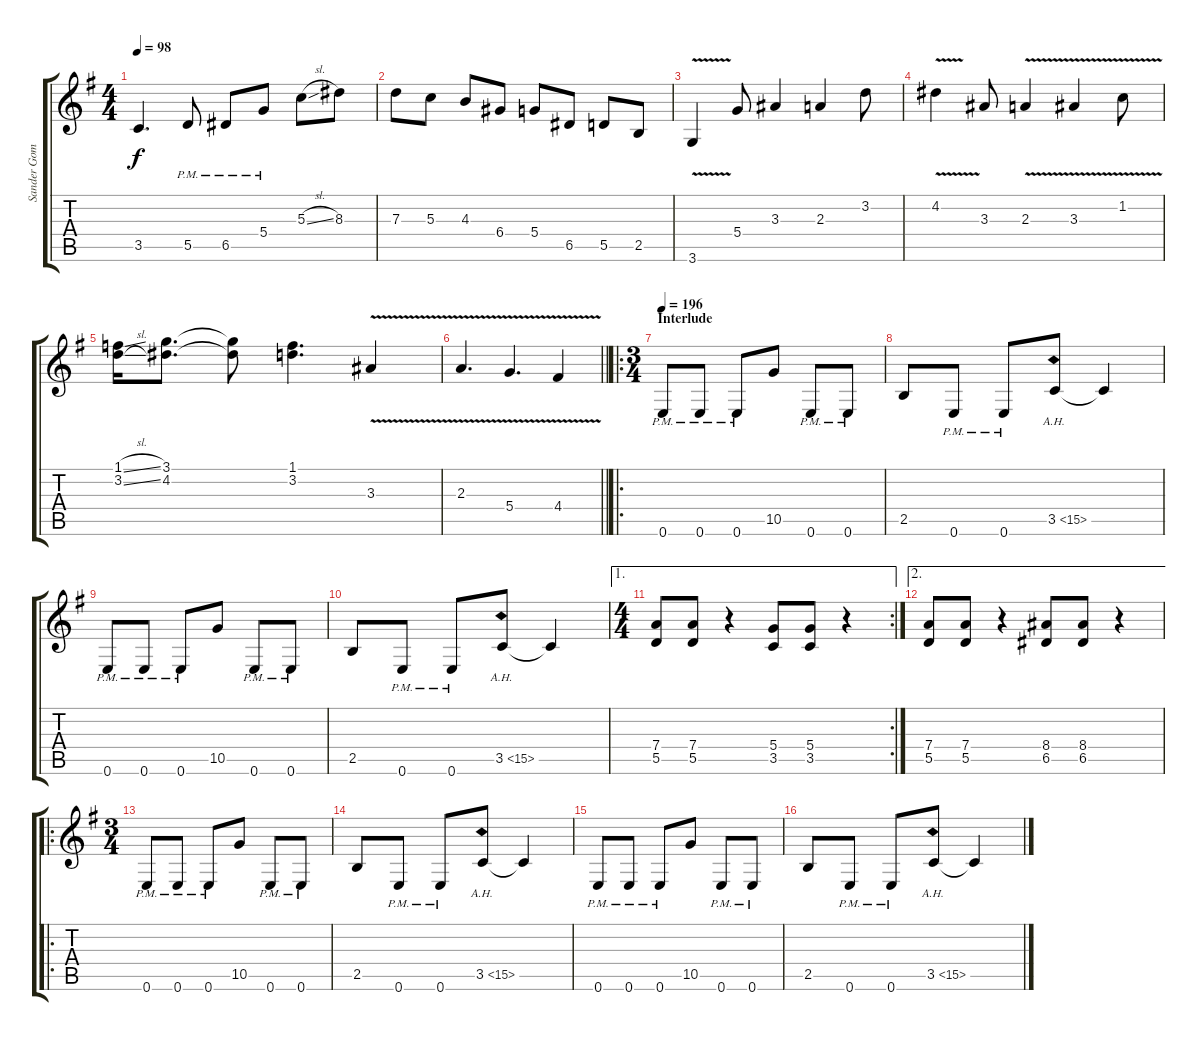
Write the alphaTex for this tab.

\track ("Sander Gommans" "Sander Gom") {instrument distortionguitar}
\staff {score tabs}
\tuning (E4 B3 G3 D3 A2 E2) {hide}
\ts (4 4)
\tempo 98
\clef g2
\ks g
3.5.4{d dy f} 5.5{pm}.8 6.5{pm}.8 5.4{pm}.8 5.3{sl}.8 8.3.8 |
7.3.8 5.3.8 4.3.8 6.4.8 5.4.8 6.5.8 5.5.8 2.5.8 |
3.6{v}.4 5.4.8 3.3.4 2.3.4 3.2.8 |
4.2{v}.4 3.3.8 2.3{v}.4 3.3{v}.4 1.2{v}.8 |
(1.1{sl} 3.2{sl}).16 (3.1 4.2).8{d} (3.1{t} 4.2{t}).8 (1.1 3.2).4{d} 3.3{v}.4 |
\barLineRight lightlight
2.3{v}.4{d} 5.4{v}.4{d} 4.4{v}.4 |
\ro
\ts (3 4)
\section ("" "Interlude")
\tempo 196
0.6{pm}.8 0.6{pm}.8 0.6{pm}.8 10.5.8 0.6{pm}.8 0.6{pm}.8 |
2.5.8 0.6{pm}.8 0.6{pm}.8 3.5{ah 12}.8 3.5{t}.4 |
0.6{pm}.8 0.6{pm}.8 0.6{pm}.8 10.5.8 0.6{pm}.8 0.6{pm}.8 |
2.5.8 0.6{pm}.8 0.6{pm}.8 3.5{ah 12}.8 3.5{t}.4 |
\ae 1
\rc 2
\ts (4 4)
(7.4 5.5).8 (7.4 5.5).8 r.4 (5.4 3.5).8 (5.4 3.5).8 r.4 |
\ae 2
(7.4 5.5).8 (7.4 5.5).8 r.4 (8.4 6.5).8 (8.4 6.5).8 r.4 |
\ro
\ts (3 4)
0.6{pm}.8 0.6{pm}.8 0.6{pm}.8 10.5.8 0.6{pm}.8 0.6{pm}.8 |
2.5.8 0.6{pm}.8 0.6{pm}.8 3.5{ah 12}.8 3.5{t}.4 |
0.6{pm}.8 0.6{pm}.8 0.6{pm}.8 10.5.8 0.6{pm}.8 0.6{pm}.8 |
2.5.8 0.6{pm}.8 0.6{pm}.8 3.5{ah 12}.8 3.5{t}.4
